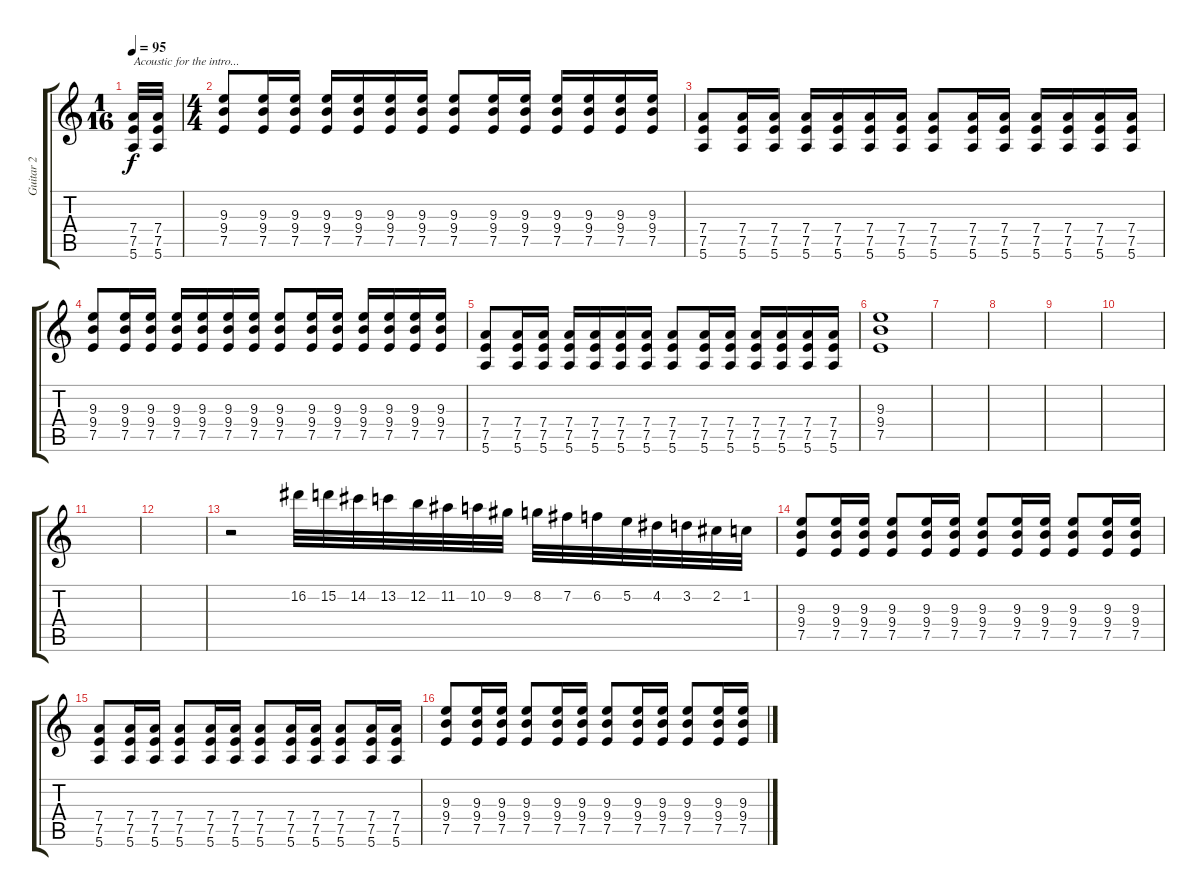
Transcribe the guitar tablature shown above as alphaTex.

\track ("Guitar 2" "Guitar 2") {instrument overdrivenguitar}
\staff {score tabs}
\tuning (E4 B3 G3 D3 A2 E2) {hide}
\ts (1 16)
\tempo 95
\clef g2
\ks c
(7.4 7.5 5.6).32{txt "Acoustic for the intro..." dy f volume 10 instrument acousticguitarsteel} (7.4 7.5 5.6).32 |
\ts (4 4)
(9.3 9.4 7.5).8 (9.3 9.4 7.5).16 (9.3 9.4 7.5).16 (9.3 9.4 7.5).16 (9.3 9.4 7.5).16 (9.3 9.4 7.5).16 (9.3 9.4 7.5).16 (9.3 9.4 7.5).8 (9.3 9.4 7.5).16 (9.3 9.4 7.5).16 (9.3 9.4 7.5).16 (9.3 9.4 7.5).16 (9.3 9.4 7.5).16 (9.3 9.4 7.5).16 |
(7.4 7.5 5.6).8 (7.4 7.5 5.6).16 (7.4 7.5 5.6).16 (7.4 7.5 5.6).16 (7.4 7.5 5.6).16 (7.4 7.5 5.6).16 (7.4 7.5 5.6).16 (7.4 7.5 5.6).8 (7.4 7.5 5.6).16 (7.4 7.5 5.6).16 (7.4 7.5 5.6).16 (7.4 7.5 5.6).16 (7.4 7.5 5.6).16 (7.4 7.5 5.6).16 |
(9.3 9.4 7.5).8 (9.3 9.4 7.5).16 (9.3 9.4 7.5).16 (9.3 9.4 7.5).16 (9.3 9.4 7.5).16 (9.3 9.4 7.5).16 (9.3 9.4 7.5).16 (9.3 9.4 7.5).8 (9.3 9.4 7.5).16 (9.3 9.4 7.5).16 (9.3 9.4 7.5).16 (9.3 9.4 7.5).16 (9.3 9.4 7.5).16 (9.3 9.4 7.5).16 |
(7.4 7.5 5.6).8 (7.4 7.5 5.6).16 (7.4 7.5 5.6).16 (7.4 7.5 5.6).16 (7.4 7.5 5.6).16 (7.4 7.5 5.6).16 (7.4 7.5 5.6).16 (7.4 7.5 5.6).8 (7.4 7.5 5.6).16 (7.4 7.5 5.6).16 (7.4 7.5 5.6).16 (7.4 7.5 5.6).16 (7.4 7.5 5.6).16 (7.4 7.5 5.6).16 |
(9.3 9.4 7.5).1 |
|
|
|
|
|
|
r.2{volume 13 instrument guitarfretnoise} 16.2.32 15.2.32 14.2.32 13.2.32 12.2.32 11.2.32 10.2.32 9.2.32 8.2.32 7.2.32 6.2.32 5.2.32 4.2.32 3.2.32 2.2.32 1.2.32 |
(9.3 9.4 7.5).8{instrument distortionguitar} (9.3 9.4 7.5).16 (9.3 9.4 7.5).16 (9.3 9.4 7.5).8 (9.3 9.4 7.5).16 (9.3 9.4 7.5).16 (9.3 9.4 7.5).8 (9.3 9.4 7.5).16 (9.3 9.4 7.5).16 (9.3 9.4 7.5).8 (9.3 9.4 7.5).16 (9.3 9.4 7.5).16 |
(7.4 7.5 5.6).8 (7.4 7.5 5.6).16 (7.4 7.5 5.6).16 (7.4 7.5 5.6).8 (7.4 7.5 5.6).16 (7.4 7.5 5.6).16 (7.4 7.5 5.6).8 (7.4 7.5 5.6).16 (7.4 7.5 5.6).16 (7.4 7.5 5.6).8 (7.4 7.5 5.6).16 (7.4 7.5 5.6).16 |
(9.3 9.4 7.5).8{instrument distortionguitar} (9.3 9.4 7.5).16 (9.3 9.4 7.5).16 (9.3 9.4 7.5).8 (9.3 9.4 7.5).16 (9.3 9.4 7.5).16 (9.3 9.4 7.5).8 (9.3 9.4 7.5).16 (9.3 9.4 7.5).16 (9.3 9.4 7.5).8 (9.3 9.4 7.5).16 (9.3 9.4 7.5).16
